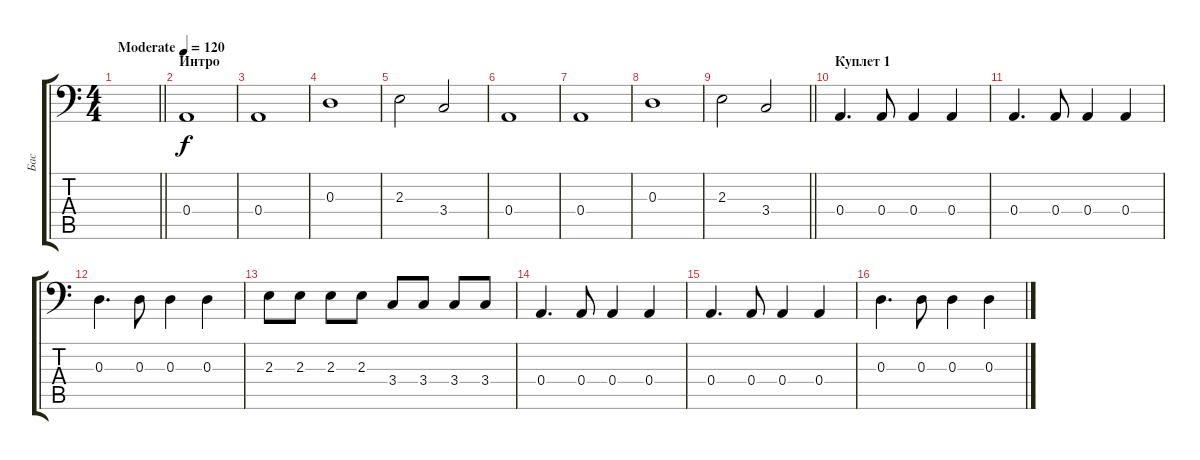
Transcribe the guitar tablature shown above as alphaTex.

\track ("Бас" "Бас") {instrument electricbasspick}
\staff {score tabs}
\tuning (C3 G2 D2 A1 E1 B0) {hide}
\ts (4 4)
\tempo (120 "Moderate")
\clef f4
\barLineRight lightlight
\ks c
|
\section ("" "Интро")
0.4.1 |
0.4.1 |
0.3.1 |
2.3.2 3.4.2 |
0.4.1 |
0.4.1 |
0.3.1 |
\barLineRight lightlight
2.3.2 3.4.2 |
\section ("" "Куплет 1")
0.4.4{d} 0.4.8 0.4.4 0.4.4 |
0.4.4{d} 0.4.8 0.4.4 0.4.4 |
0.3.4{d} 0.3.8 0.3.4 0.3.4 |
2.3.8 2.3.8 2.3.8 2.3.8 3.4.8 3.4.8 3.4.8 3.4.8 |
0.4.4{d} 0.4.8 0.4.4 0.4.4 |
0.4.4{d} 0.4.8 0.4.4 0.4.4 |
0.3.4{d} 0.3.8 0.3.4 0.3.4
